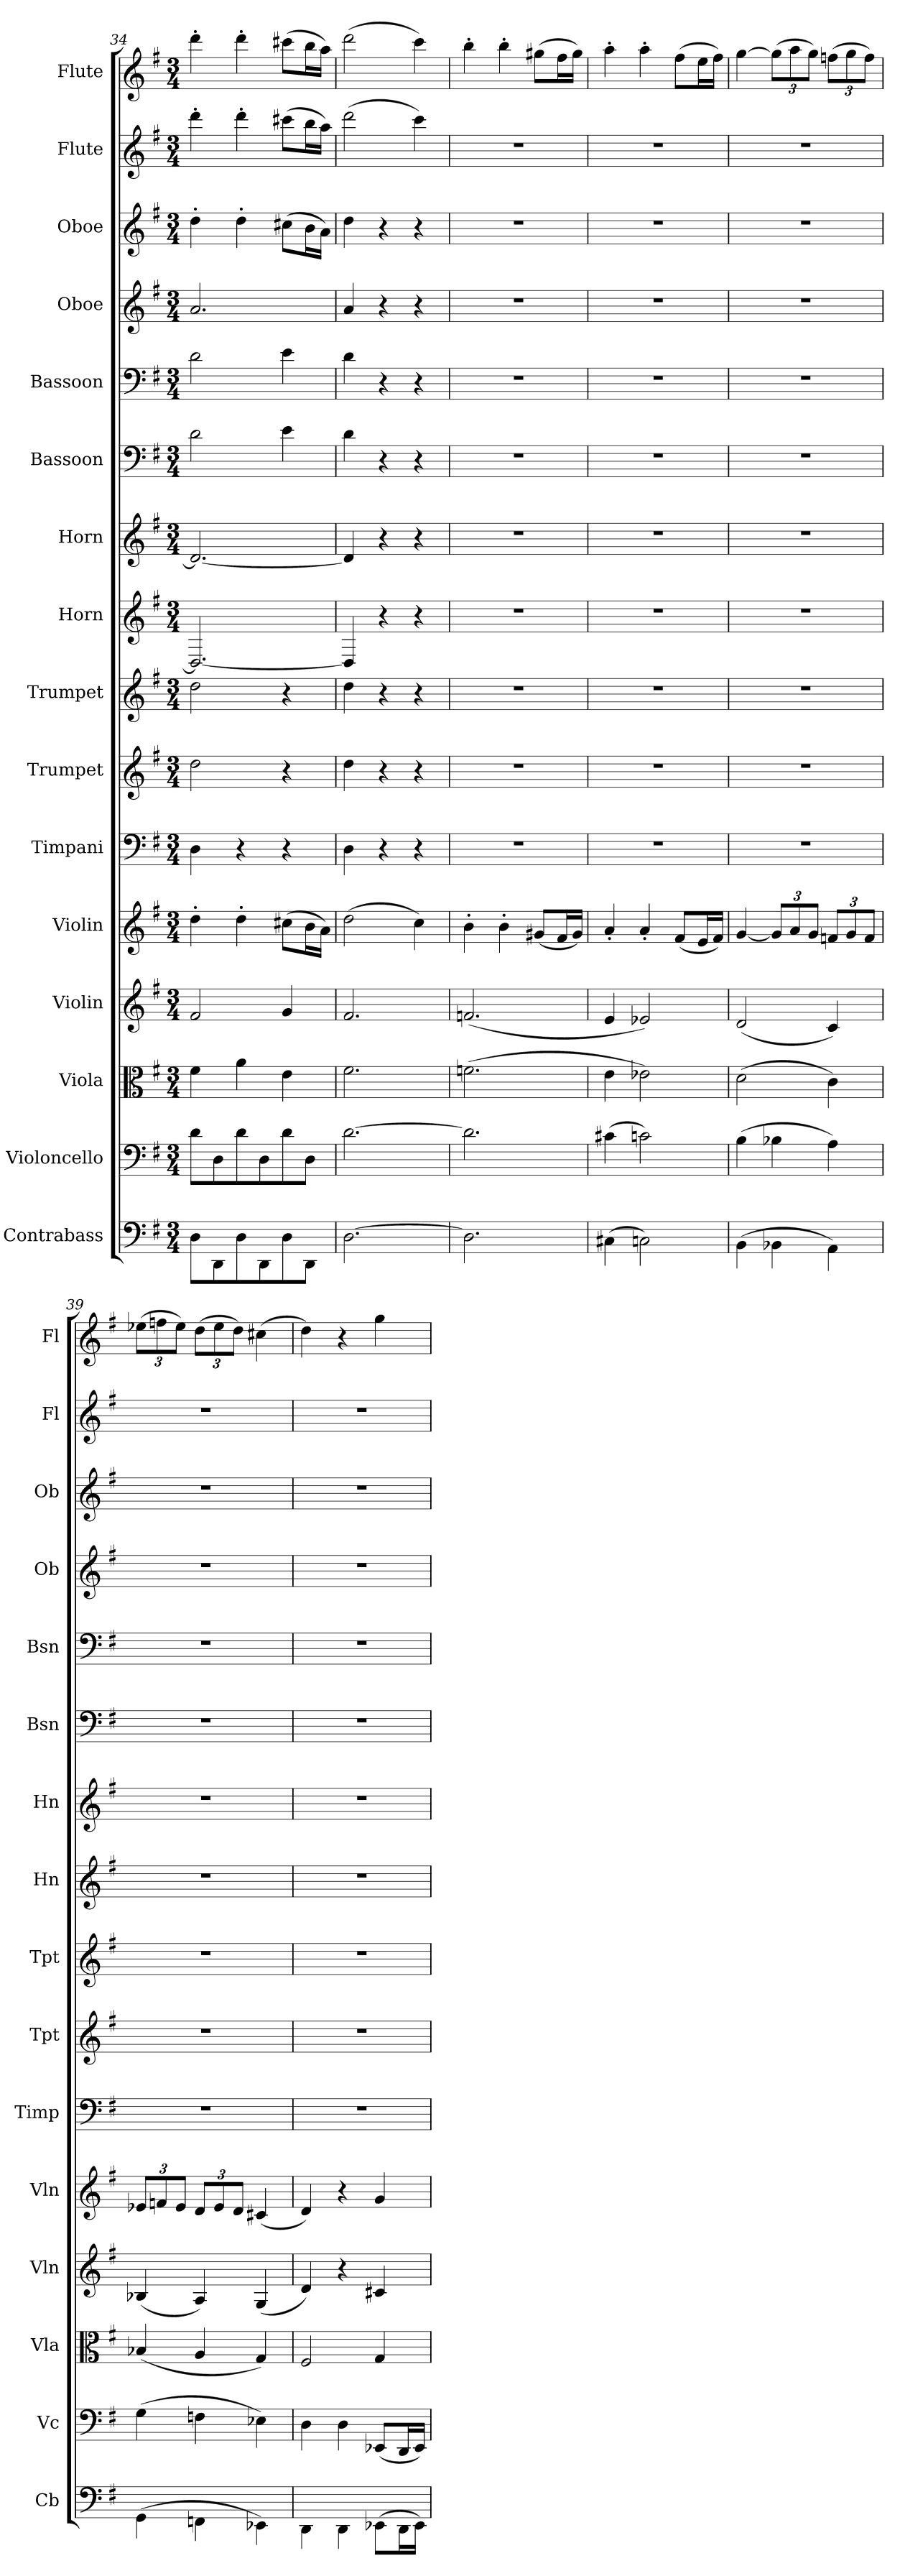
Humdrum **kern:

**kern	**kern	**kern	**kern	**kern	**kern	**kern	**kern	**kern	**kern	**kern	**kern	**kern	**kern	**kern	**kern
*part16	*part15	*part14	*part13	*part12	*part11	*part10	*part9	*part8	*part7	*part6	*part5	*part4	*part3	*part2	*part1
*staff16	*staff15	*staff14	*staff13	*staff12	*staff11	*staff10	*staff9	*staff8	*staff7	*staff6	*staff5	*staff4	*staff3	*staff2	*staff1
*I"Contrabass	*I"Violoncello	*I"Viola	*I"Violin	*I"Violin	*I"Timpani	*I"Trumpet	*I"Trumpet	*I"Horn	*I"Horn	*I"Bassoon	*I"Bassoon	*I"Oboe	*I"Oboe	*I"Flute	*I"Flute
*I'Cb	*I'Vc	*I'Vla	*I'Vln	*I'Vln	*I'Timp	*I'Tpt	*I'Tpt	*I'Hn	*I'Hn	*I'Bsn	*I'Bsn	*I'Ob	*I'Ob	*I'Fl	*I'Fl
*clefF4	*clefF4	*clefC3	*clefG2	*clefG2	*clefF4	*clefG2	*clefG2	*clefG2	*clefG2	*clefF4	*clefF4	*clefG2	*clefG2	*clefG2	*clefG2
*k[f#]	*k[f#]	*k[f#]	*k[f#]	*k[f#]	*k[f#]	*k[f#]	*k[f#]	*k[f#]	*k[f#]	*k[f#]	*k[f#]	*k[f#]	*k[f#]	*k[f#]	*k[f#]
*M3/4	*M3/4	*M3/4	*M3/4	*M3/4	*M3/4	*M3/4	*M3/4	*M3/4	*M3/4	*M3/4	*M3/4	*M3/4	*M3/4	*M3/4	*M3/4
=34	=34	=34	=34	=34	=34	=34	=34	=34	=34	=34	=34	=34	=34	=34	=34
8D\L	8d\L	4f#\	2f#/	4dd'\	4D\	2dd\	2dd\	2.D/_	2.d/_	2d\	2d\	2.a/	4dd'\	4ddd'\	4ddd'\
8DD\	8D\	.	.	.	.	.	.	.	.	.	.	.	.	.	.
8D\	8d\	4a\	.	4dd'\	4r	.	.	.	.	.	.	.	4dd'\	4ddd'\	4ddd'\
8DD\	8D\	.	.	.	.	.	.	.	.	.	.	.	.	.	.
8D\	8d\	4e\	4g/	(8cc#X\L	4r	4r	4r	.	.	4e\	4e\	.	(8cc#X\L	(8ccc#X\L	(8ccc#X\L
8DD\J	8D\J	.	.	16b\L	.	.	.	.	.	.	.	.	16b\L	16bb\L	16bb\L
.	.	.	.	16a\JJ)	.	.	.	.	.	.	.	.	16a\JJ)	16aa\JJ)	16aa\JJ)
=35	=35	=35	=35	=35	=35	=35	=35	=35	=35	=35	=35	=35	=35	=35	=35
[2.D\	[2.d\	2.f#\	2.f#/	(2dd\	4D\	4dd\	4dd\	4D/]	4d/]	4d\	4d\	4a/	4dd\	(2ddd\	(2ddd\
.	.	.	.	.	4r	4r	4r	4r	4r	4r	4r	4r	4r	.	.
.	.	.	.	4cc\)	4r	4r	4r	4r	4r	4r	4r	4r	4r	4ccc\)	4ccc\)
=36	=36	=36	=36	=36	=36	=36	=36	=36	=36	=36	=36	=36	=36	=36	=36
2.D\]	2.d\]	(2.fn\	(2.fn/	4b'\	2.r	2.r	2.r	2.r	2.r	2.r	2.r	2.r	2.r	2.r	4bb'\
.	.	.	.	4b'\	.	.	.	.	.	.	.	.	.	.	4bb'\
.	.	.	.	(8g#X/L	.	.	.	.	.	.	.	.	.	.	(8gg#X\L
.	.	.	.	16f#/L	.	.	.	.	.	.	.	.	.	.	16ff#\L
.	.	.	.	16g#/JJ)	.	.	.	.	.	.	.	.	.	.	16gg#\JJ)
=37	=37	=37	=37	=37	=37	=37	=37	=37	=37	=37	=37	=37	=37	=37	=37
(4C#X\	(4c#X\	4e\	4e/	4a'/	2.r	2.r	2.r	2.r	2.r	2.r	2.r	2.r	2.r	2.r	4aa'\
2Cn\)	2cn\)	2e-X\)	2e-X/)	4a'/	.	.	.	.	.	.	.	.	.	.	4aa'\
.	.	.	.	(8f#/L	.	.	.	.	.	.	.	.	.	.	(8ff#\L
.	.	.	.	16e/L	.	.	.	.	.	.	.	.	.	.	16ee\L
.	.	.	.	16f#/JJ)	.	.	.	.	.	.	.	.	.	.	16ff#\JJ)
=38	=38	=38	=38	=38	=38	=38	=38	=38	=38	=38	=38	=38	=38	=38	=38
(4BB\	(4B\	(2d\	(2d/	[4g/	2.r	2.r	2.r	2.r	2.r	2.r	2.r	2.r	2.r	2.r	[4gg\
4BB-X\	4B-X\	.	.	12g/L]	.	.	.	.	.	.	.	.	.	.	(12gg\L]
.	.	.	.	12a/	.	.	.	.	.	.	.	.	.	.	12aa\
.	.	.	.	12g/J	.	.	.	.	.	.	.	.	.	.	12gg\J)
4AA\)	4A\)	4c\)	4c/)	12fn/L	.	.	.	.	.	.	.	.	.	.	(12ffn\L
.	.	.	.	12g/	.	.	.	.	.	.	.	.	.	.	12gg\
.	.	.	.	12f/J	.	.	.	.	.	.	.	.	.	.	12ff\J)
=39	=39	=39	=39	=39	=39	=39	=39	=39	=39	=39	=39	=39	=39	=39	=39
(4GG\	(4G\	(4B-X/	(4B-X/	12e-X/L	2.r	2.r	2.r	2.r	2.r	2.r	2.r	2.r	2.r	2.r	(12ee-X\L
.	.	.	.	12fn/	.	.	.	.	.	.	.	.	.	.	12ffn\
.	.	.	.	12e-/J	.	.	.	.	.	.	.	.	.	.	12ee-\J)
4FFn\	4Fn\	4A/	4A/)	12d/L	.	.	.	.	.	.	.	.	.	.	(12dd\L
.	.	.	.	12e-/	.	.	.	.	.	.	.	.	.	.	12ee-\
.	.	.	.	12d/J	.	.	.	.	.	.	.	.	.	.	12dd\J)
4EE-X\)	4E-X\)	4G/)	(4G/	(4c#X/	.	.	.	.	.	.	.	.	.	.	(4cc#X\
=40	=40	=40	=40	=40	=40	=40	=40	=40	=40	=40	=40	=40	=40	=40	=40
4DD\	4D\	2F#/	4d/)	4d/)	2.r	2.r	2.r	2.r	2.r	2.r	2.r	2.r	2.r	2.r	4dd\)
4DD\	4D\	.	4r	4r	.	.	.	.	.	.	.	.	.	.	4r
(8EE-X\L	(8EE-X/L	4G/	4c#X/	4g/	.	.	.	.	.	.	.	.	.	.	4gg\
16DD\L	16DD/L	.	.	.	.	.	.	.	.	.	.	.	.	.	.
16EE-\JJ)	16EE-/JJ)	.	.	.	.	.	.	.	.	.	.	.	.	.	.
=	=	=	=	=	=	=	=	=	=	=	=	=	=	=	=
*-	*-	*-	*-	*-	*-	*-	*-	*-	*-	*-	*-	*-	*-	*-	*-
